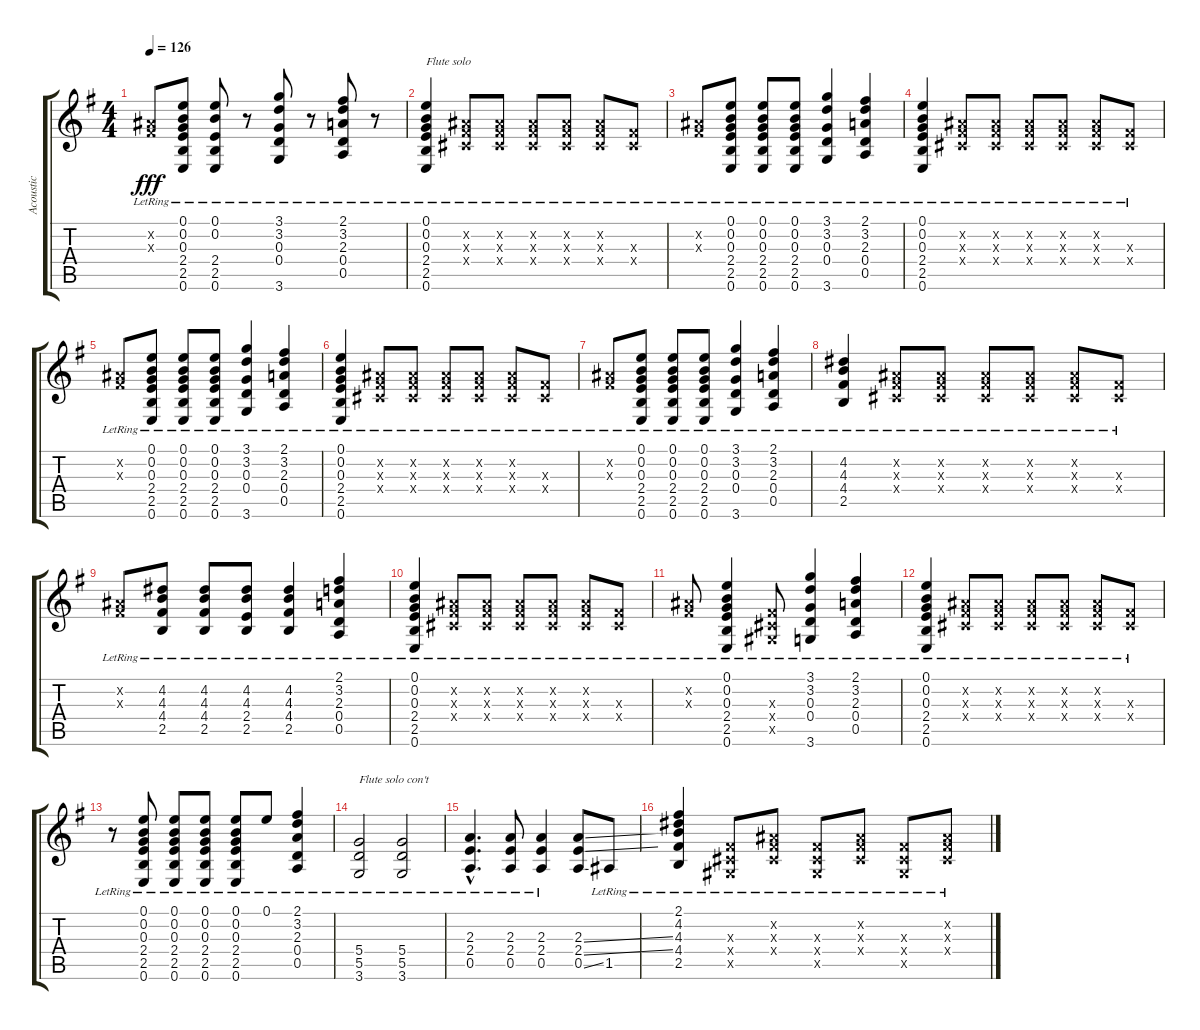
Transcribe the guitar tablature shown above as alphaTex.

\track ("Acoustic " "Acoustic ") {instrument acousticguitarnylon}
\staff {score tabs}
\tuning (E4 B3 G3 D3 A2 E2) {hide}
\ts (4 4)
\tempo 126
\clef g2
\ks g
(-1.2{lr x} -1.3{lr x}).8{dy fff} (0.1{lr} 0.2{lr} 0.3{lr} 2.4{lr} 2.5{lr} 0.6{lr}).8 (0.1{lr} 0.2{lr} 2.4{lr} 2.5{lr} 0.6{lr}).8 r.8 (3.1{lr} 3.2{lr} 0.3{lr} 0.4{lr} 3.6{lr}).8 r.8 (2.1{lr} 3.2{lr} 2.3{lr} 0.4{lr} 0.5{lr}).8 r.8 |
(0.1{lr} 0.2{lr} 0.3{lr} 2.4{lr} 2.5{lr} 0.6{lr}).4{txt "Flute solo"} (-1.2{lr x} -1.3{lr x} -1.4{lr x}).8 (-1.2{lr x} -1.3{lr x} -1.4{lr x}).8 (-1.2{lr x} -1.3{lr x} -1.4{lr x}).8 (-1.2{lr x} -1.3{lr x} -1.4{lr x}).8 (-1.2{lr x} -1.3{lr x} -1.4{lr x}).8 (-1.3{lr x} -1.4{lr x}).8 |
(-1.2{lr x} -1.3{lr x}).8 (0.1{lr} 0.2{lr} 0.3{lr} 2.4{lr} 2.5{lr} 0.6{lr}).8 (0.1{lr} 0.2{lr} 0.3{lr} 2.4{lr} 2.5{lr} 0.6{lr}).8 (0.1{lr} 0.2{lr} 0.3{lr} 2.4{lr} 2.5{lr} 0.6{lr}).8 (3.1{lr} 3.2{lr} 0.3{lr} 0.4{lr} 3.6{lr}).4 (2.1{lr} 3.2{lr} 2.3{lr} 0.4{lr} 0.5{lr}).4 |
(0.1{lr} 0.2{lr} 0.3{lr} 2.4{lr} 2.5{lr} 0.6{lr}).4 (-1.2{lr x} -1.3{lr x} -1.4{lr x}).8 (-1.2{lr x} -1.3{lr x} -1.4{lr x}).8 (-1.2{lr x} -1.3{lr x} -1.4{lr x}).8 (-1.2{lr x} -1.3{lr x} -1.4{lr x}).8 (-1.2{lr x} -1.3{lr x} -1.4{lr x}).8 (-1.3{lr x} -1.4{lr x}).8 |
(-1.2{lr x} -1.3{lr x}).8 (0.1{lr} 0.2{lr} 0.3{lr} 2.4{lr} 2.5{lr} 0.6{lr}).8 (0.1{lr} 0.2{lr} 0.3{lr} 2.4{lr} 2.5{lr} 0.6{lr}).8 (0.1{lr} 0.2{lr} 0.3{lr} 2.4{lr} 2.5{lr} 0.6{lr}).8 (3.1{lr} 3.2{lr} 0.3{lr} 0.4{lr} 3.6{lr}).4 (2.1{lr} 3.2{lr} 2.3{lr} 0.4{lr} 0.5{lr}).4 |
(0.1{lr} 0.2{lr} 0.3{lr} 2.4{lr} 2.5{lr} 0.6{lr}).4 (-1.2{lr x} -1.3{lr x} -1.4{lr x}).8 (-1.2{lr x} -1.3{lr x} -1.4{lr x}).8 (-1.2{lr x} -1.3{lr x} -1.4{lr x}).8 (-1.2{lr x} -1.3{lr x} -1.4{lr x}).8 (-1.2{lr x} -1.3{lr x} -1.4{lr x}).8 (-1.3{lr x} -1.4{lr x}).8 |
(-1.2{lr x} -1.3{lr x}).8 (0.1{lr} 0.2{lr} 0.3{lr} 2.4{lr} 2.5{lr} 0.6{lr}).8 (0.1{lr} 0.2{lr} 0.3{lr} 2.4{lr} 2.5{lr} 0.6{lr}).8 (0.1{lr} 0.2{lr} 0.3{lr} 2.4{lr} 2.5{lr} 0.6{lr}).8 (3.1{lr} 3.2{lr} 0.3{lr} 0.4{lr} 3.6{lr}).4 (2.1{lr} 3.2{lr} 2.3{lr} 0.4{lr} 0.5{lr}).4 |
(4.2{lr} 4.3{lr} 4.4{lr} 2.5{lr}).4 (-1.2{lr x} -1.3{lr x} -1.4{lr x}).8 (-1.2{lr x} -1.3{lr x} -1.4{lr x}).8 (-1.2{lr x} -1.3{lr x} -1.4{lr x}).8 (-1.2{lr x} -1.3{lr x} -1.4{lr x}).8 (-1.2{lr x} -1.3{lr x} -1.4{lr x}).8 (-1.3{lr x} -1.4{lr x}).8 |
(-1.2{lr x} -1.3{lr x}).8 (4.2{lr} 4.3{lr} 4.4{lr} 2.5{lr}).8 (4.2{lr} 4.3{lr} 4.4{lr} 2.5{lr}).8 (4.2{lr} 4.3{lr} 2.4{lr} 2.5{lr}).8 (4.2{lr} 4.3{lr} 4.4{lr} 2.5{lr}).4 (2.1{lr} 3.2{lr} 2.3{lr} 0.4{lr} 0.5{lr}).4 |
(0.1{lr} 0.2{lr} 0.3{lr} 2.4{lr} 2.5{lr} 0.6{lr}).4 (-1.2{lr x} -1.3{lr x} -1.4{lr x}).8 (-1.2{lr x} -1.3{lr x} -1.4{lr x}).8 (-1.2{lr x} -1.3{lr x} -1.4{lr x}).8 (-1.2{lr x} -1.3{lr x} -1.4{lr x}).8 (-1.2{lr x} -1.3{lr x} -1.4{lr x}).8 (-1.3{lr x} -1.4{lr x}).8 |
(-1.2{lr x} -1.3{lr x}).8 (0.1{lr} 0.2{lr} 0.3{lr} 2.4{lr} 2.5{lr} 0.6{lr}).4 (-1.3{lr x} -1.4{lr x} -1.5{lr x}).8 (3.1{lr} 3.2{lr} 0.3{lr} 0.4{lr} 3.6{lr}).4 (2.1{lr} 3.2{lr} 2.3{lr} 0.4{lr} 0.5{lr}).4 |
(0.1{lr} 0.2{lr} 0.3{lr} 2.4{lr} 2.5{lr} 0.6{lr}).4 (-1.2{lr x} -1.3{lr x} -1.4{lr x}).8 (-1.2{lr x} -1.3{lr x} -1.4{lr x}).8 (-1.2{lr x} -1.3{lr x} -1.4{lr x}).8 (-1.2{lr x} -1.3{lr x} -1.4{lr x}).8 (-1.2{lr x} -1.3{lr x} -1.4{lr x}).8 (-1.3{lr x} -1.4{lr x}).8 |
r.8 (0.1{lr} 0.2{lr} 0.3{lr} 2.4{lr} 2.5{lr} 0.6{lr}).8 (0.1{lr} 0.2{lr} 0.3{lr} 2.4{lr} 2.5{lr} 0.6{lr}).8 (0.1{lr} 0.2{lr} 0.3{lr} 2.4{lr} 2.5{lr} 0.6{lr}).8 (0.1{lr} 0.2{lr} 0.3{lr} 2.4{lr} 2.5{lr} 0.6{lr}).8 0.1{lr}.8 (2.1{lr} 3.2{lr} 2.3{lr} 0.4{lr} 0.5{lr}).4 |
(5.4{lr} 5.5{lr} 3.6{lr}).2{txt "Flute solo con't"} (5.4{lr} 5.5{lr} 3.6{lr}).2 |
(2.3{hac lr} 2.4{hac lr} 0.5{hac lr}).4{d} (2.3{lr} 2.4{lr} 0.5{lr}).8 (2.3{lr} 2.4{lr} 0.5{lr}).4 (2.3{ss} 2.4{ss} 0.5{ss}).8 1.5{lr}.8 |
(2.1{lr} 4.2{lr} 4.3{lr} 4.4{lr} 2.5{lr}).4 (-1.3{lr x} -1.4{lr x} -1.5{lr x}).8 (-1.2{lr x} -1.3{lr x} -1.4{lr x}).8 (-1.3{lr x} -1.4{lr x} -1.5{lr x}).8 (-1.2{lr x} -1.3{lr x} -1.4{lr x}).8 (-1.3{lr x} -1.4{lr x} -1.5{lr x}).8 (-1.2{lr x} -1.3{lr x} -1.4{lr x}).8
